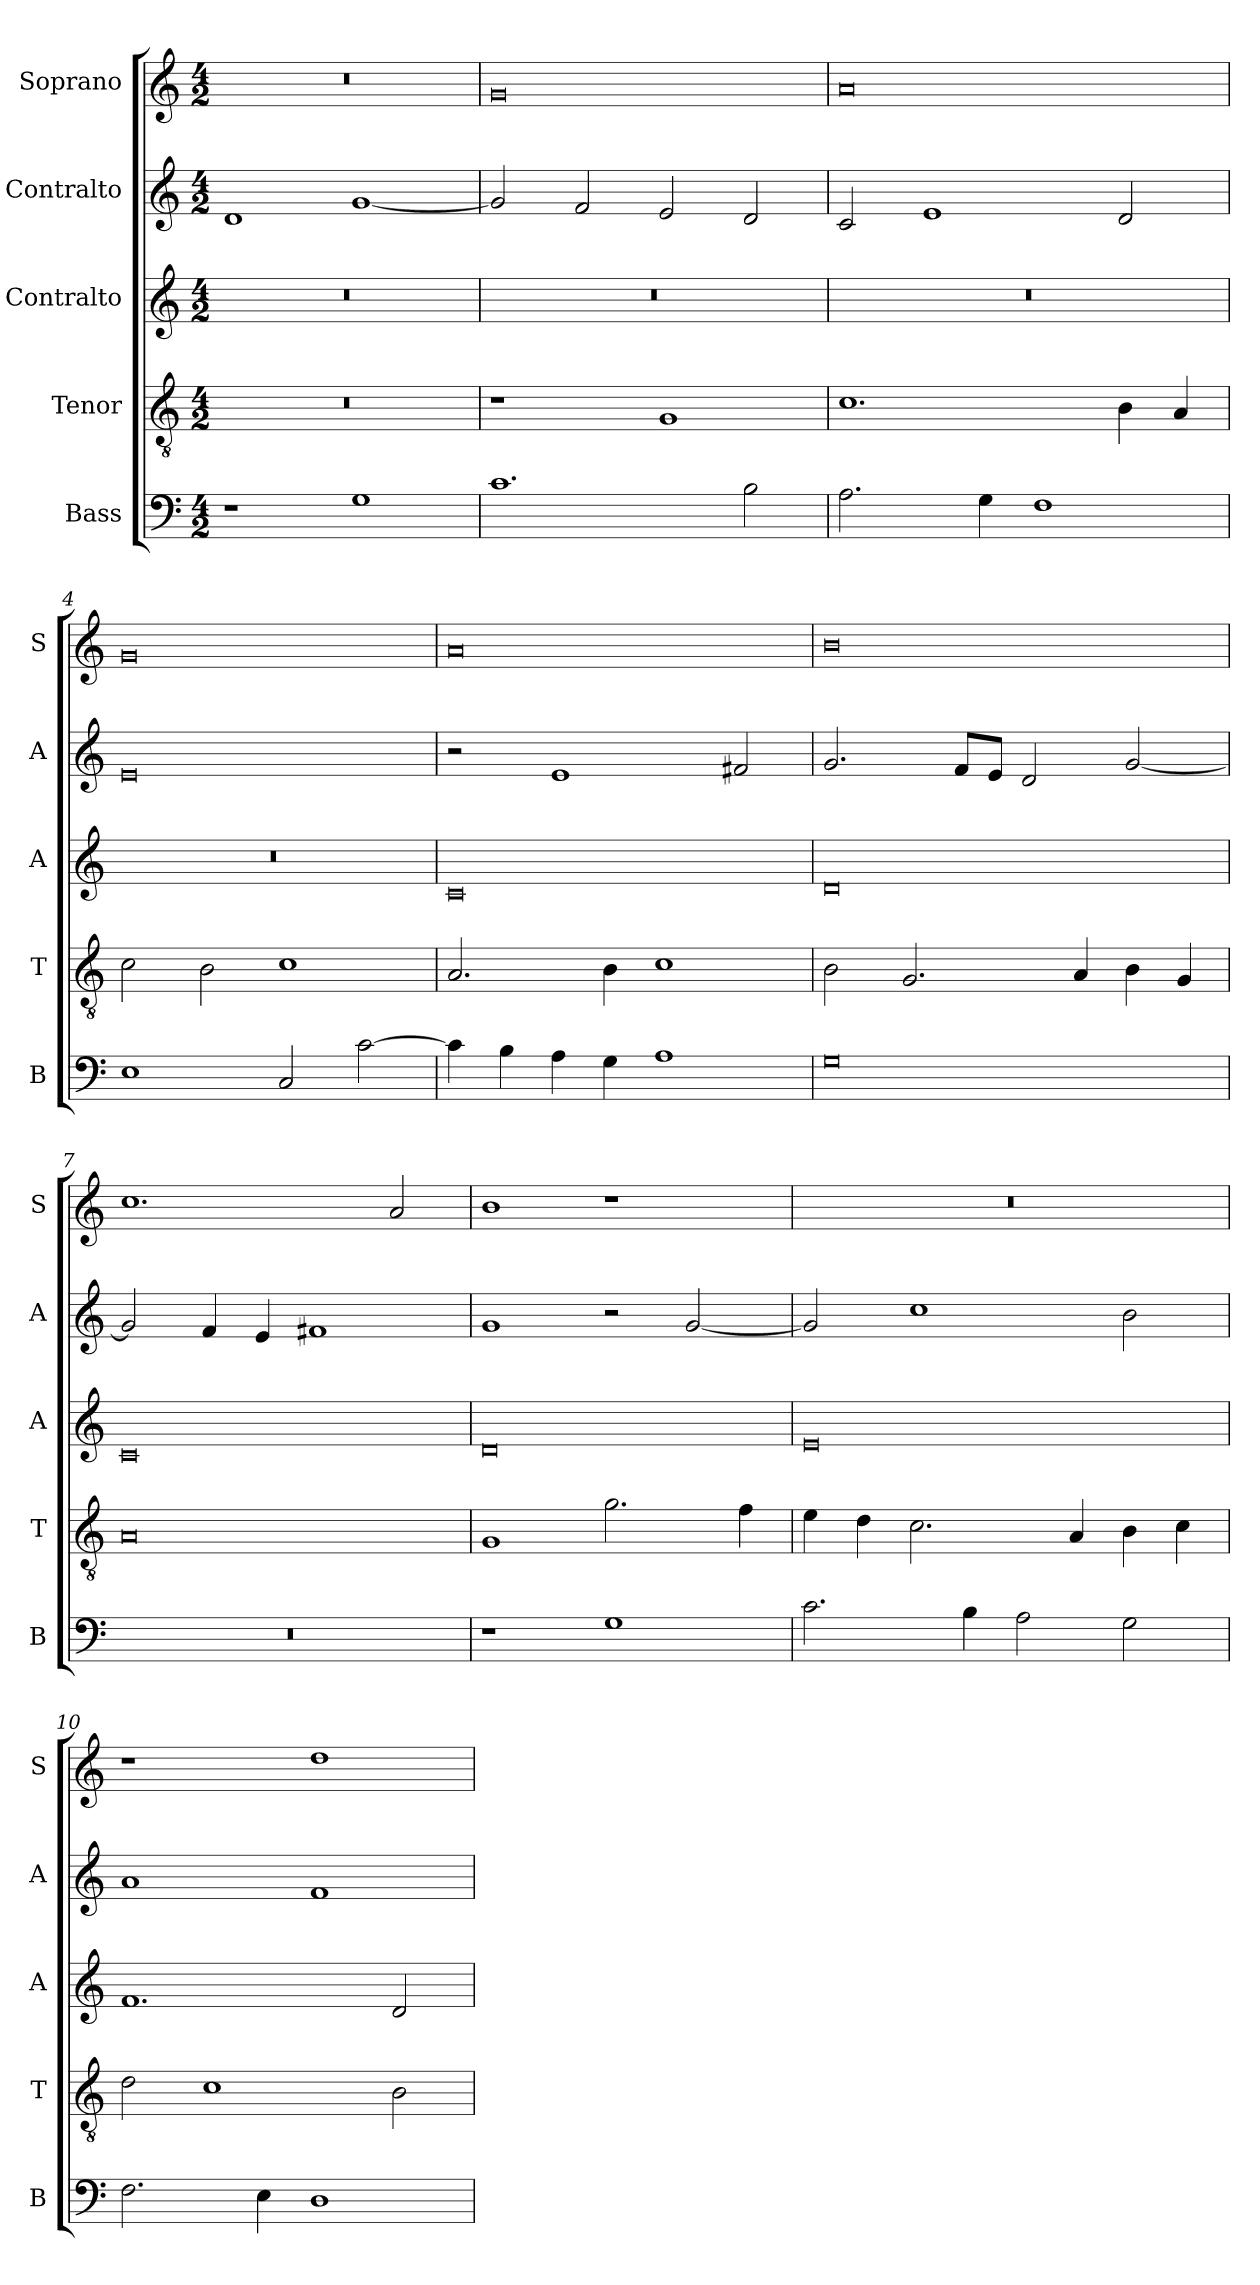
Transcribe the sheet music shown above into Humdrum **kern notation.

**kern	**kern	**kern	**kern	**kern
*part5	*part4	*part3	*part2	*part1
*staff5	*staff4	*staff3	*staff2	*staff1
*I"Bass	*I"Tenor	*I"Contralto	*I"Contralto	*I"Soprano
*I'B	*I'T	*I'A	*I'A	*I'S
*clefF4	*clefGv2	*clefG2	*clefG2	*clefG2
*k[]	*k[]	*k[]	*k[]	*k[]
*G:mix	*G:mix	*G:mix	*G:mix	*G:mix
*M4/2	*M4/2	*M4/2	*M4/2	*M4/2
=1	=1	=1	=1	=1
1r	0r	0r	1d	0r
1G	.	.	[1g	.
=2	=2	=2	=2	=2
1.c	1r	0r	2g]	0g
.	.	.	2f	.
.	1G	.	2e	.
2B	.	.	2d	.
=3	=3	=3	=3	=3
2.A	1.c	0r	2c	0a
.	.	.	1e	.
4G	.	.	.	.
1F	.	.	.	.
.	4B	.	2d	.
.	4A	.	.	.
=4	=4	=4	=4	=4
1E	2c	0r	0e	0g
.	2B	.	.	.
2C	1c	.	.	.
[2c	.	.	.	.
=5	=5	=5	=5	=5
4c]	2.A	0c	2r	0a
4B	.	.	.	.
4A	.	.	1e	.
4G	4B	.	.	.
1A	1c	.	.	.
.	.	.	2f#X	.
=6	=6	=6	=6	=6
0G	2B	0d	2.g	0b
.	2.G	.	.	.
.	.	.	8f/L	.
.	.	.	8e/J	.
.	.	.	2d	.
.	4A	.	.	.
.	4B	.	[2g	.
.	4G	.	.	.
=7	=7	=7	=7	=7
0r	0A	0c	2g]	1.cc
.	.	.	4f	.
.	.	.	4e	.
.	.	.	1f#X	.
.	.	.	.	2a
=8	=8	=8	=8	=8
1r	1G	0d	1g	1b
1G	2.g	.	2r	1r
.	.	.	[2g	.
.	4f	.	.	.
=9	=9	=9	=9	=9
2.c	4e	0e	2g]	0r
.	4d	.	.	.
.	2.c	.	1cc	.
4B	.	.	.	.
2A	.	.	.	.
.	4A	.	.	.
2G	4B	.	2b	.
.	4c	.	.	.
=10	=10	=10	=10	=10
2.F	2d	1.f	1a	1r
.	1c	.	.	.
4E	.	.	.	.
1D	.	.	1f	1dd
.	2B	2d	.	.
=	=	=	=	=
*-	*-	*-	*-	*-
